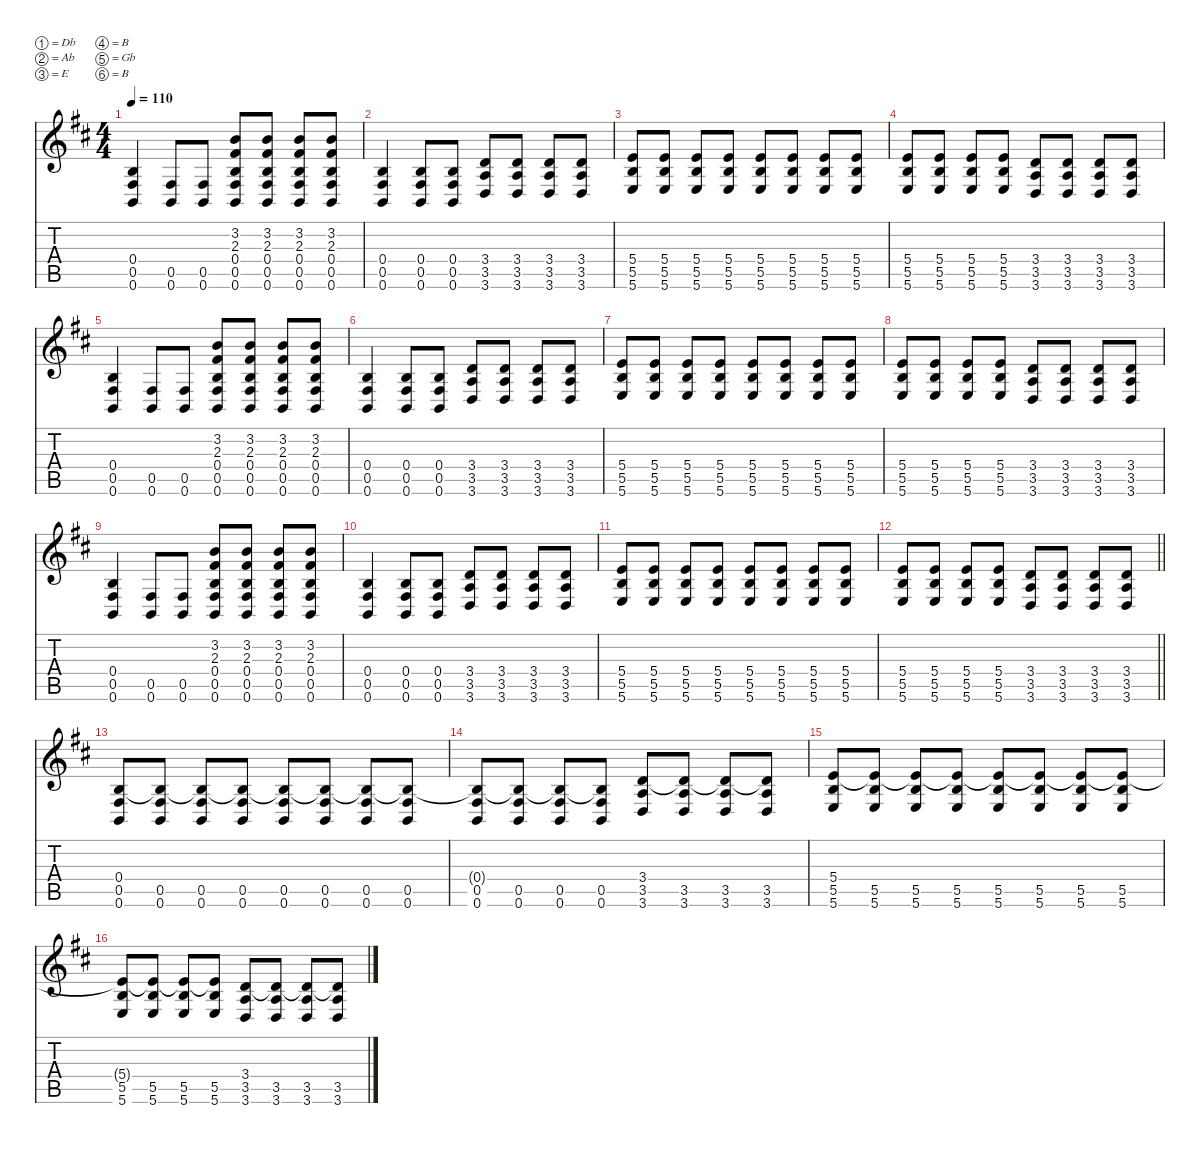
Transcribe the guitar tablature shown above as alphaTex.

\defaultSystemsLayout 4
\hideDynamics
\bracketExtendMode nobrackets
\singleTrackTrackNamePolicy hidden
\multiTrackTrackNamePolicy hidden
\firstSystemTrackNameMode fullname
\firstSystemTrackNameOrientation horizontal
\otherSystemsTrackNameOrientation horizontal
\track ("Aaron Turner Dist" "dist.guit.") {defaultSystemsLayout 8 instrument overdrivenguitar}
\staff {score tabs}
\tuning (Db4 Ab3 E3 B2 Gb2 B1)
\ts (4 4)
\tempo 110
\clef g2
\ks bminor
(0.4{acc forcenatural} 0.5{acc #} 0.6{acc forcenatural}).4{dy f beam Up} (0.5{acc #} 0.6{acc forcenatural}).8{beam Up} (0.5{acc #} 0.6{acc forcenatural}).8{beam Up} (3.2{acc forcenatural} 2.3{acc #} 0.4{acc forcenatural} 0.5{acc #} 0.6{acc forcenatural}).8{beam Up} (3.2{acc forcenatural} 2.3{acc #} 0.4{acc forcenatural} 0.5{acc #} 0.6{acc forcenatural}).8{beam Up} (3.2{acc forcenatural} 2.3{acc #} 0.4{acc forcenatural} 0.5{acc #} 0.6{acc forcenatural}).8{beam Up} (3.2{acc forcenatural} 2.3{acc #} 0.4{acc forcenatural} 0.5{acc #} 0.6{acc forcenatural}).8{beam Up} |
(0.4{acc forcenatural} 0.5{acc #} 0.6{acc forcenatural}).4{beam Up} (0.4{acc forcenatural} 0.5{acc #} 0.6{acc forcenatural}).8{beam Up} (0.4{acc forcenatural} 0.5{acc #} 0.6{acc forcenatural}).8{beam Up} (3.4{acc forcenatural} 3.5{acc forcenatural} 3.6{acc forcenatural}).8{beam Up} (3.4{acc forcenatural} 3.5{acc forcenatural} 3.6{acc forcenatural}).8{beam Up} (3.4{acc forcenatural} 3.5{acc forcenatural} 3.6{acc forcenatural}).8{beam Up} (3.4{acc forcenatural} 3.5{acc forcenatural} 3.6{acc forcenatural}).8{beam Up} |
(5.4{acc forcenatural} 5.5{acc forcenatural} 5.6{acc forcenatural}).8{beam Up} (5.4{acc forcenatural} 5.5{acc forcenatural} 5.6{acc forcenatural}).8{beam Up} (5.4{acc forcenatural} 5.5{acc forcenatural} 5.6{acc forcenatural}).8{beam Up} (5.4{acc forcenatural} 5.5{acc forcenatural} 5.6{acc forcenatural}).8{beam Up} (5.4{acc forcenatural} 5.5{acc forcenatural} 5.6{acc forcenatural}).8{beam Up} (5.4{acc forcenatural} 5.5{acc forcenatural} 5.6{acc forcenatural}).8{beam Up} (5.4{acc forcenatural} 5.5{acc forcenatural} 5.6{acc forcenatural}).8{beam Up} (5.4{acc forcenatural} 5.5{acc forcenatural} 5.6{acc forcenatural}).8{beam Up} |
(5.4{acc forcenatural} 5.5{acc forcenatural} 5.6{acc forcenatural}).8{beam Up} (5.4{acc forcenatural} 5.5{acc forcenatural} 5.6{acc forcenatural}).8{beam Up} (5.4{acc forcenatural} 5.5{acc forcenatural} 5.6{acc forcenatural}).8{beam Up} (5.4{acc forcenatural} 5.5{acc forcenatural} 5.6{acc forcenatural}).8{beam Up} (3.4{acc forcenatural} 3.5{acc forcenatural} 3.6{acc forcenatural}).8{beam Up} (3.4{acc forcenatural} 3.5{acc forcenatural} 3.6{acc forcenatural}).8{beam Up} (3.4{acc forcenatural} 3.5{acc forcenatural} 3.6{acc forcenatural}).8{beam Up} (3.4{acc forcenatural} 3.5{acc forcenatural} 3.6{acc forcenatural}).8{beam Up} |
(0.4{acc forcenatural} 0.5{acc #} 0.6{acc forcenatural}).4{beam Up} (0.5{acc #} 0.6{acc forcenatural}).8{beam Up} (0.5{acc #} 0.6{acc forcenatural}).8{beam Up} (3.2{acc forcenatural} 2.3{acc #} 0.4{acc forcenatural} 0.5{acc #} 0.6{acc forcenatural}).8{beam Up} (3.2{acc forcenatural} 2.3{acc #} 0.4{acc forcenatural} 0.5{acc #} 0.6{acc forcenatural}).8{beam Up} (3.2{acc forcenatural} 2.3{acc #} 0.4{acc forcenatural} 0.5{acc #} 0.6{acc forcenatural}).8{beam Up} (3.2{acc forcenatural} 2.3{acc #} 0.4{acc forcenatural} 0.5{acc #} 0.6{acc forcenatural}).8{beam Up} |
(0.4{acc forcenatural} 0.5{acc #} 0.6{acc forcenatural}).4{beam Up} (0.4{acc forcenatural} 0.5{acc #} 0.6{acc forcenatural}).8{beam Up} (0.4{acc forcenatural} 0.5{acc #} 0.6{acc forcenatural}).8{beam Up} (3.4{acc forcenatural} 3.5{acc forcenatural} 3.6{acc forcenatural}).8{beam Up} (3.4{acc forcenatural} 3.5{acc forcenatural} 3.6{acc forcenatural}).8{beam Up} (3.4{acc forcenatural} 3.5{acc forcenatural} 3.6{acc forcenatural}).8{beam Up} (3.4{acc forcenatural} 3.5{acc forcenatural} 3.6{acc forcenatural}).8{beam Up} |
(5.4{acc forcenatural} 5.5{acc forcenatural} 5.6{acc forcenatural}).8{beam Up} (5.4{acc forcenatural} 5.5{acc forcenatural} 5.6{acc forcenatural}).8{beam Up} (5.4{acc forcenatural} 5.5{acc forcenatural} 5.6{acc forcenatural}).8{beam Up} (5.4{acc forcenatural} 5.5{acc forcenatural} 5.6{acc forcenatural}).8{beam Up} (5.4{acc forcenatural} 5.5{acc forcenatural} 5.6{acc forcenatural}).8{beam Up} (5.4{acc forcenatural} 5.5{acc forcenatural} 5.6{acc forcenatural}).8{beam Up} (5.4{acc forcenatural} 5.5{acc forcenatural} 5.6{acc forcenatural}).8{beam Up} (5.4{acc forcenatural} 5.5{acc forcenatural} 5.6{acc forcenatural}).8{beam Up} |
(5.4{acc forcenatural} 5.5{acc forcenatural} 5.6{acc forcenatural}).8{beam Up} (5.4{acc forcenatural} 5.5{acc forcenatural} 5.6{acc forcenatural}).8{beam Up} (5.4{acc forcenatural} 5.5{acc forcenatural} 5.6{acc forcenatural}).8{beam Up} (5.4{acc forcenatural} 5.5{acc forcenatural} 5.6{acc forcenatural}).8{beam Up} (3.4{acc forcenatural} 3.5{acc forcenatural} 3.6{acc forcenatural}).8{beam Up} (3.4{acc forcenatural} 3.5{acc forcenatural} 3.6{acc forcenatural}).8{beam Up} (3.4{acc forcenatural} 3.5{acc forcenatural} 3.6{acc forcenatural}).8{beam Up} (3.4{acc forcenatural} 3.5{acc forcenatural} 3.6{acc forcenatural}).8{beam Up} |
(0.4{acc forcenatural} 0.5{acc #} 0.6{acc forcenatural}).4{beam Up} (0.5{acc #} 0.6{acc forcenatural}).8{beam Up} (0.5{acc #} 0.6{acc forcenatural}).8{beam Up} (3.2{acc forcenatural} 2.3{acc #} 0.4{acc forcenatural} 0.5{acc #} 0.6{acc forcenatural}).8{beam Up} (3.2{acc forcenatural} 2.3{acc #} 0.4{acc forcenatural} 0.5{acc #} 0.6{acc forcenatural}).8{beam Up} (3.2{acc forcenatural} 2.3{acc #} 0.4{acc forcenatural} 0.5{acc #} 0.6{acc forcenatural}).8{beam Up} (3.2{acc forcenatural} 2.3{acc #} 0.4{acc forcenatural} 0.5{acc #} 0.6{acc forcenatural}).8{beam Up} |
(0.4{acc forcenatural} 0.5{acc #} 0.6{acc forcenatural}).4{beam Up} (0.4{acc forcenatural} 0.5{acc #} 0.6{acc forcenatural}).8{beam Up} (0.4{acc forcenatural} 0.5{acc #} 0.6{acc forcenatural}).8{beam Up} (3.4{acc forcenatural} 3.5{acc forcenatural} 3.6{acc forcenatural}).8{beam Up} (3.4{acc forcenatural} 3.5{acc forcenatural} 3.6{acc forcenatural}).8{beam Up} (3.4{acc forcenatural} 3.5{acc forcenatural} 3.6{acc forcenatural}).8{beam Up} (3.4{acc forcenatural} 3.5{acc forcenatural} 3.6{acc forcenatural}).8{beam Up} |
(5.4{acc forcenatural} 5.5{acc forcenatural} 5.6{acc forcenatural}).8{beam Up} (5.4{acc forcenatural} 5.5{acc forcenatural} 5.6{acc forcenatural}).8{beam Up} (5.4{acc forcenatural} 5.5{acc forcenatural} 5.6{acc forcenatural}).8{beam Up} (5.4{acc forcenatural} 5.5{acc forcenatural} 5.6{acc forcenatural}).8{beam Up} (5.4{acc forcenatural} 5.5{acc forcenatural} 5.6{acc forcenatural}).8{beam Up} (5.4{acc forcenatural} 5.5{acc forcenatural} 5.6{acc forcenatural}).8{beam Up} (5.4{acc forcenatural} 5.5{acc forcenatural} 5.6{acc forcenatural}).8{beam Up} (5.4{acc forcenatural} 5.5{acc forcenatural} 5.6{acc forcenatural}).8{beam Up} |
\barLineRight lightlight
(5.4{acc forcenatural} 5.5{acc forcenatural} 5.6{acc forcenatural}).8{beam Up} (5.4{acc forcenatural} 5.5{acc forcenatural} 5.6{acc forcenatural}).8{beam Up} (5.4{acc forcenatural} 5.5{acc forcenatural} 5.6{acc forcenatural}).8{beam Up} (5.4{acc forcenatural} 5.5{acc forcenatural} 5.6{acc forcenatural}).8{beam Up} (3.4{acc forcenatural} 3.5{acc forcenatural} 3.6{acc forcenatural}).8{beam Up} (3.4{acc forcenatural} 3.5{acc forcenatural} 3.6{acc forcenatural}).8{beam Up} (3.4{acc forcenatural} 3.5{acc forcenatural} 3.6{acc forcenatural}).8{beam Up} (3.4{acc forcenatural} 3.5{acc forcenatural} 3.6{acc forcenatural}).8{beam Up} |
(0.4{acc forcenatural} 0.5{acc #} 0.6{acc forcenatural}).8{beam Up} (0.4{t acc forcenatural} 0.5{acc #} 0.6{acc forcenatural}).8{beam Up} (0.4{t acc forcenatural} 0.5{acc #} 0.6{acc forcenatural}).8{beam Up} (0.4{t acc forcenatural} 0.5{acc #} 0.6{acc forcenatural}).8{beam Up} (0.4{t acc forcenatural} 0.5{acc #} 0.6{acc forcenatural}).8{beam Up} (0.4{t acc forcenatural} 0.5{acc #} 0.6{acc forcenatural}).8{beam Up} (0.4{t acc forcenatural} 0.5{acc #} 0.6{acc forcenatural}).8{beam Up} (0.4{t acc forcenatural} 0.5{acc #} 0.6{acc forcenatural}).8{beam Up} |
(0.4{t acc forcenatural} 0.5{acc #} 0.6{acc forcenatural}).8{beam Up} (0.4{t acc forcenatural} 0.5{acc #} 0.6{acc forcenatural}).8{beam Up} (0.4{t acc forcenatural} 0.5{acc #} 0.6{acc forcenatural}).8{beam Up} (0.4{t acc forcenatural} 0.5{acc #} 0.6{acc forcenatural}).8{beam Up} (3.4{acc forcenatural} 3.5{acc forcenatural} 3.6{acc forcenatural}).8{beam Up} (3.4{t acc forcenatural} 3.5{acc forcenatural} 3.6{acc forcenatural}).8{beam Up} (3.4{t acc forcenatural} 3.5{acc forcenatural} 3.6{acc forcenatural}).8{beam Up} (3.4{t acc forcenatural} 3.5{acc forcenatural} 3.6{acc forcenatural}).8{beam Up} |
(5.4{acc forcenatural} 5.5{acc forcenatural} 5.6{acc forcenatural}).8{beam Up} (5.4{t acc forcenatural} 5.5{acc forcenatural} 5.6{acc forcenatural}).8{beam Up} (5.4{t acc forcenatural} 5.5{acc forcenatural} 5.6{acc forcenatural}).8{beam Up} (5.4{t acc forcenatural} 5.5{acc forcenatural} 5.6{acc forcenatural}).8{beam Up} (5.4{t acc forcenatural} 5.5{acc forcenatural} 5.6{acc forcenatural}).8{beam Up} (5.4{t acc forcenatural} 5.5{acc forcenatural} 5.6{acc forcenatural}).8{beam Up} (5.4{t acc forcenatural} 5.5{acc forcenatural} 5.6{acc forcenatural}).8{beam Up} (5.4{t acc forcenatural} 5.5{acc forcenatural} 5.6{acc forcenatural}).8{beam Up} |
(5.4{t acc forcenatural} 5.5{acc forcenatural} 5.6{acc forcenatural}).8{beam Up} (5.4{t acc forcenatural} 5.5{acc forcenatural} 5.6{acc forcenatural}).8{beam Up} (5.4{t acc forcenatural} 5.5{acc forcenatural} 5.6{acc forcenatural}).8{beam Up} (5.4{t acc forcenatural} 5.5{acc forcenatural} 5.6{acc forcenatural}).8{beam Up} (3.4{acc forcenatural} 3.5{acc forcenatural} 3.6{acc forcenatural}).8{beam Up} (3.4{t acc forcenatural} 3.5{acc forcenatural} 3.6{acc forcenatural}).8{beam Up} (3.4{t acc forcenatural} 3.5{acc forcenatural} 3.6{acc forcenatural}).8{beam Up} (3.4{t acc forcenatural} 3.5{acc forcenatural} 3.6{acc forcenatural}).8{beam Up}
